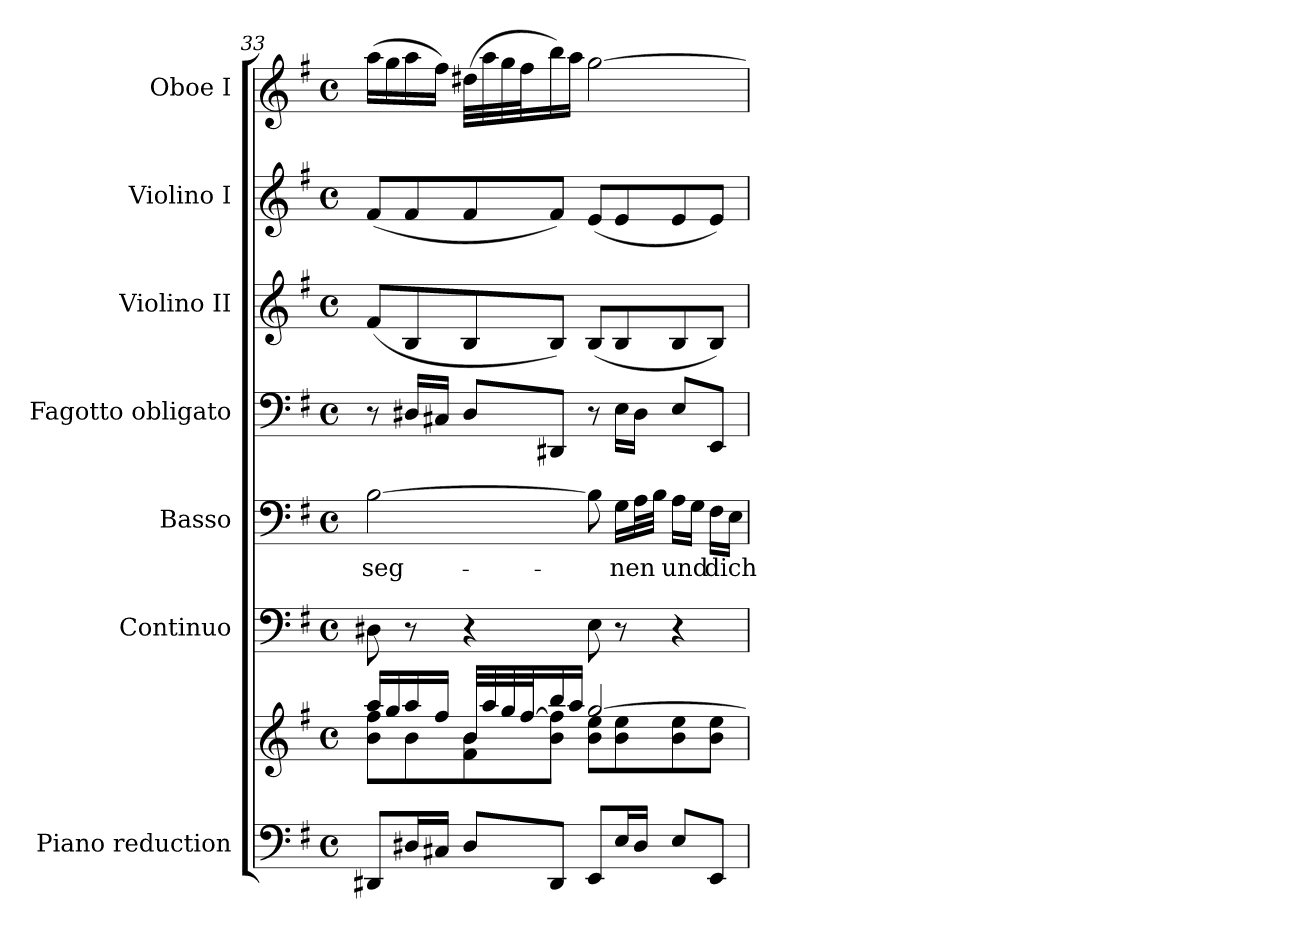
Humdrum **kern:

**kern	**kern	**kern	**kern	**text	**kern	**kern	**kern	**kern
*part7	*part7	*part6	*part5	*part5	*part4	*part3	*part2	*part1
*staff8	*staff7	*staff6	*staff5	*staff5	*staff4	*staff3	*staff2	*staff1
*I"Piano reduction	*	*I"Continuo	*I"Basso	*	*I"Fagotto obligato	*I"Violino II	*I"Violino I	*I"Oboe I
*I'Pno	*	*	*	*	*	*I'Vln	*I'Vln	*I'Ob
*clefF4	*clefG2	*clefF4	*clefF4	*	*clefF4	*clefG2	*clefG2	*clefG2
*k[f#]	*k[f#]	*k[f#]	*k[f#]	*	*k[f#]	*k[f#]	*k[f#]	*k[f#]
*M4/4	*M4/4	*M4/4	*M4/4	*	*M4/4	*M4/4	*M4/4	*M4/4
*met(c)	*met(c)	*met(c)	*met(c)	*	*met(c)	*met(c)	*met(c)	*met(c)
=33	=33	=33	=33	=33	=33	=33	=33	=33
*	*^	*	*	*	*	*	*	*
!	!	!	!	!	!LO:LY:b	!	!	!	!
8DD#X/L	16aa/LL	8b\ 8ff#\L	8D#X\	[2B\	seg-	8r	(8f#/L	(8f#/L	(16aa\LL
.	16gg/	.	.	.	.	.	.	.	16gg\
16D#X/L	16aa/	8b\	8r	.	.	16D#X/LL	8B/	8f#/	16aa\
16C#X/JJ	16ff#/JJ	.	.	.	.	16C#X/JJ	.	.	16ff#\JJ)
8D#/L	32b/LLL	8f#\ 8b\	4r	.	.	8D#/L	8B/	8f#/	(32dd#X\LLL
.	32aa/	.	.	.	.	.	.	.	32aa\
.	32gg/	.	.	.	.	.	.	.	32gg\
.	[<32ff#/J	.	.	.	.	.	.	.	32ff#\J
8DD#/J	16bb/	8b\ 8ff#\]J	.	.	.	8DD#X/J	8B/J)	8f#/J)	16bb\)
.	16aa/JJ	.	.	.	.	.	.	.	16aa\JJ
8EE/L	[2gg/	8b\ 8ee\L	8E\	8B\]	.	8r	(8B/L	(8e/L	[2gg\
!	!	!	!	!	!LO:LY:b	!	!	!	!
16E/L	.	8b\ 8ee\	8r	16G\LL	-nen	16E\LL	8B/	8e/	.
16D#/JJ	.	.	.	32A\L	.	16D#\JJ	.	.	.
.	.	.	.	32B\JJJ	.	.	.	.	.
!	!	!	!	!	!LO:LY:b	!	!	!	!
8E/L	.	8b\ 8ee\	4r	16A\LL	und	8E/L	8B/	8e/	.
.	.	.	.	16G\JJ	.	.	.	.	.
!	!	!	!	!	!LO:LY:b	!	!	!	!
8EE/J	.	8b\ 8ee\J	.	16F#\LL	dich	8EE/J	8B/J)	8e/J)	.
.	.	.	.	16E\JJ	.	.	.	.	.
*	*v	*v	*	*	*	*	*	*	*
=	=	=	=	=	=	=	=	=
*-	*-	*-	*-	*-	*-	*-	*-	*-
